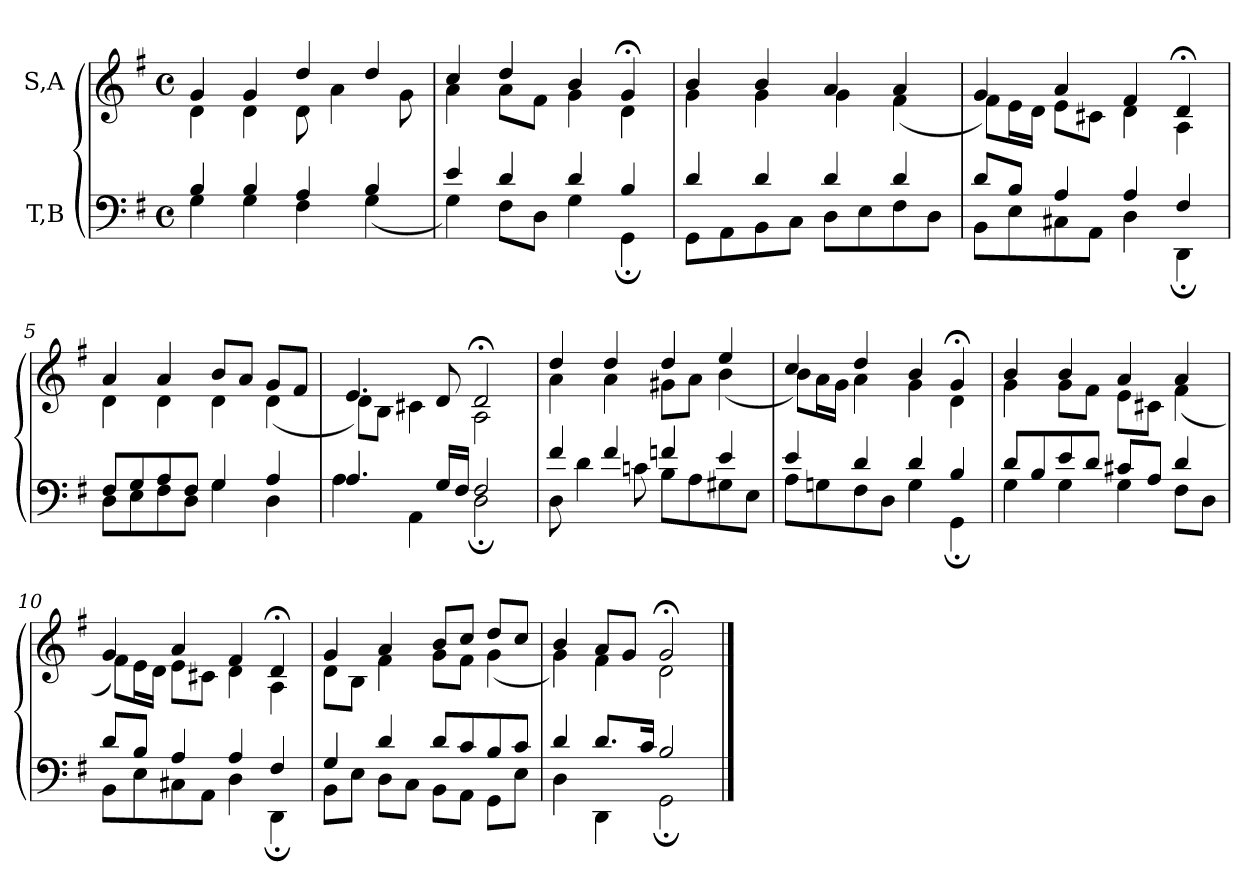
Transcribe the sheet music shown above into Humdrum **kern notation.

**kern	**kern
*part2	*part1
*staff2	*staff1
*I"T,B	*I"S,A
*clefF4	*clefG2
*k[f#]	*k[f#]
*M4/4	*M4/4
*met(c)	*met(c)
=1	=1
*^	*^
4B	4G	4g	4d
4B	4G	4g	4d
4A	4F#	4dd	8d
.	.	.	4a
4B	(<4G	4dd	.
.	.	.	8g
=2	=2	=2	=2
4e	4G)	4cc	4a
4d	8F#L	4dd	8aL
.	8DJ	.	8f#J
4d	4G	4b	4g
4B	4GG;	4g;<	4d
=3	=3	=3	=3
4d	8GGL	4b	4g
.	8AA	.	.
4d	8BB	4b	4g
.	8CJ	.	.
4d	8DL	4a	4g
.	8E	.	.
4d	8F#	4a	(<4f#
.	8DJ	.	.
=4	=4	=4	=4
8dL	8BBL	4g	8f#L)
8BJ	8E	.	16eL
.	.	.	16dJJ
4A	8C#X	4a	8eL
.	8AAJ	.	8c#XJ
4A	4D	4f#	4d
4F#	4DD;	4d;<	4A
=5	=5	=5	=5
8F#L	8DL	4a	4d
8G	8E	.	.
8A	8F#	4a	4d
8F#J	8DJ	.	.
4G	4G	8bL	4d
.	.	8aJ	.
4A	4D	8gL	(<4d
.	.	8f#J	.
=6	=6	=6	=6
4.A	4A	4.e	8dL)
.	.	.	8BJ
.	4AA	.	4c#X
16GLL	.	8d	.
16F#JJ	.	.	.
2F#	2D;	2d;<	2A
=7	=7	=7	=7
4f#	8D	4dd	4a
.	4d	.	.
4f#	.	4dd	4a
.	8cn	.	.
4fn	8BL	4dd	8g#XL
.	8A	.	8aJ
4e	8G#X	4ee	(<4b
.	8EJ	.	.
=8	=8	=8	=8
4e	8AL	4cc	8bL)
.	8Gn	.	16aL
.	.	.	16gJJ
4d	8F#	4dd	4a
.	8DJ	.	.
4d	4G	4b	4g
4B	4GG;	4g;<	4d
=9	=9	=9	=9
8dL	4G	4b	4g
8B	.	.	.
8e	4G	4b	8gL
8dJ	.	.	8f#J
8c#XL	4G	4a	8eL
8AJ	.	.	8c#XJ
4d	8F#L	4a	(<4f#
.	8DJ	.	.
=10	=10	=10	=10
8dL	8BBL	4g	8f#L)
8BJ	8E	.	16eL
.	.	.	16dJJ
4A	8C#X	4a	8eL
.	8AAJ	.	8c#XJ
4A	4D	4f#	4d
4F#	4DD;	4d;<	4A
=11	=11	=11	=11
4G	8BBL	4g	8dL
.	8EJ	.	8BJ
4d	8DL	4a	4f#
.	8CJ	.	.
8dL	8BBL	8bL	8gL
8c	8AAJ	8ccJ	8f#J
8B	8GGL	8ddL	(<4g
8cJ	8EJ	8ccJ	.
=12	=12	=12	=12
4d	4D	4b	4g)
8.dL	4DD	8aL	4f#
.	.	8gJ	.
16cJk	.	.	.
2B	2GG;	2g;<	2d
*v	*v	*	*
*	*v	*v
==	==
*-	*-
